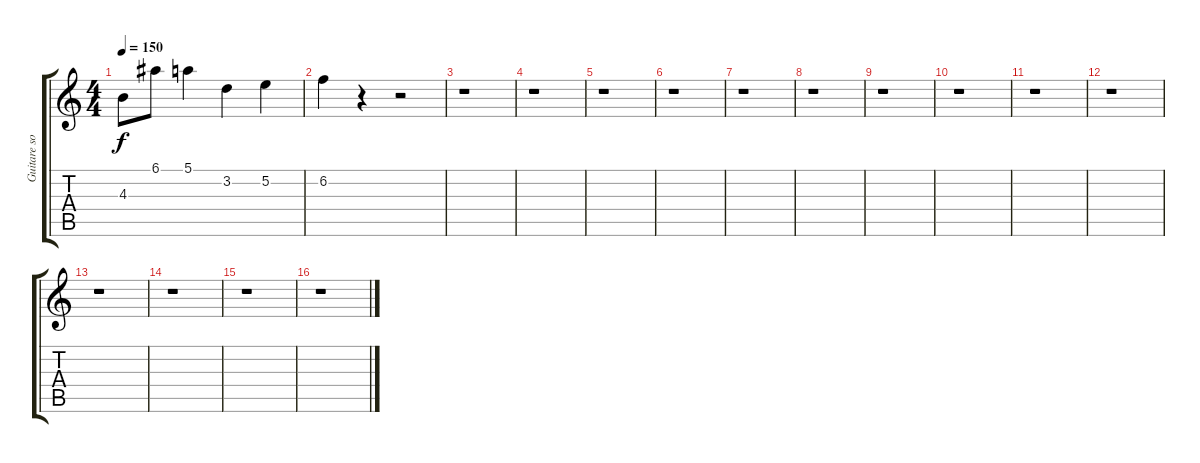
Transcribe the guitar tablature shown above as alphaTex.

\track ("Guitare solo" "Guitare so") {instrument acousticguitarnylon}
\staff {score tabs}
\tuning (E4 B3 G3 D3 A2 E2) {hide}
\ts (4 4)
\tempo 150
\clef g2
\ks c
4.3{t}.8{dy f} 6.1.8 5.1.4 3.2.4 5.2.4 |
6.2.4 r.4 r.2 |
r.1 |
r.1 |
r.1 |
r.1 |
r.1 |
r.1 |
r.1 |
r.1 |
r.1 |
r.1 |
r.1 |
r.1 |
r.1 |
r.1
